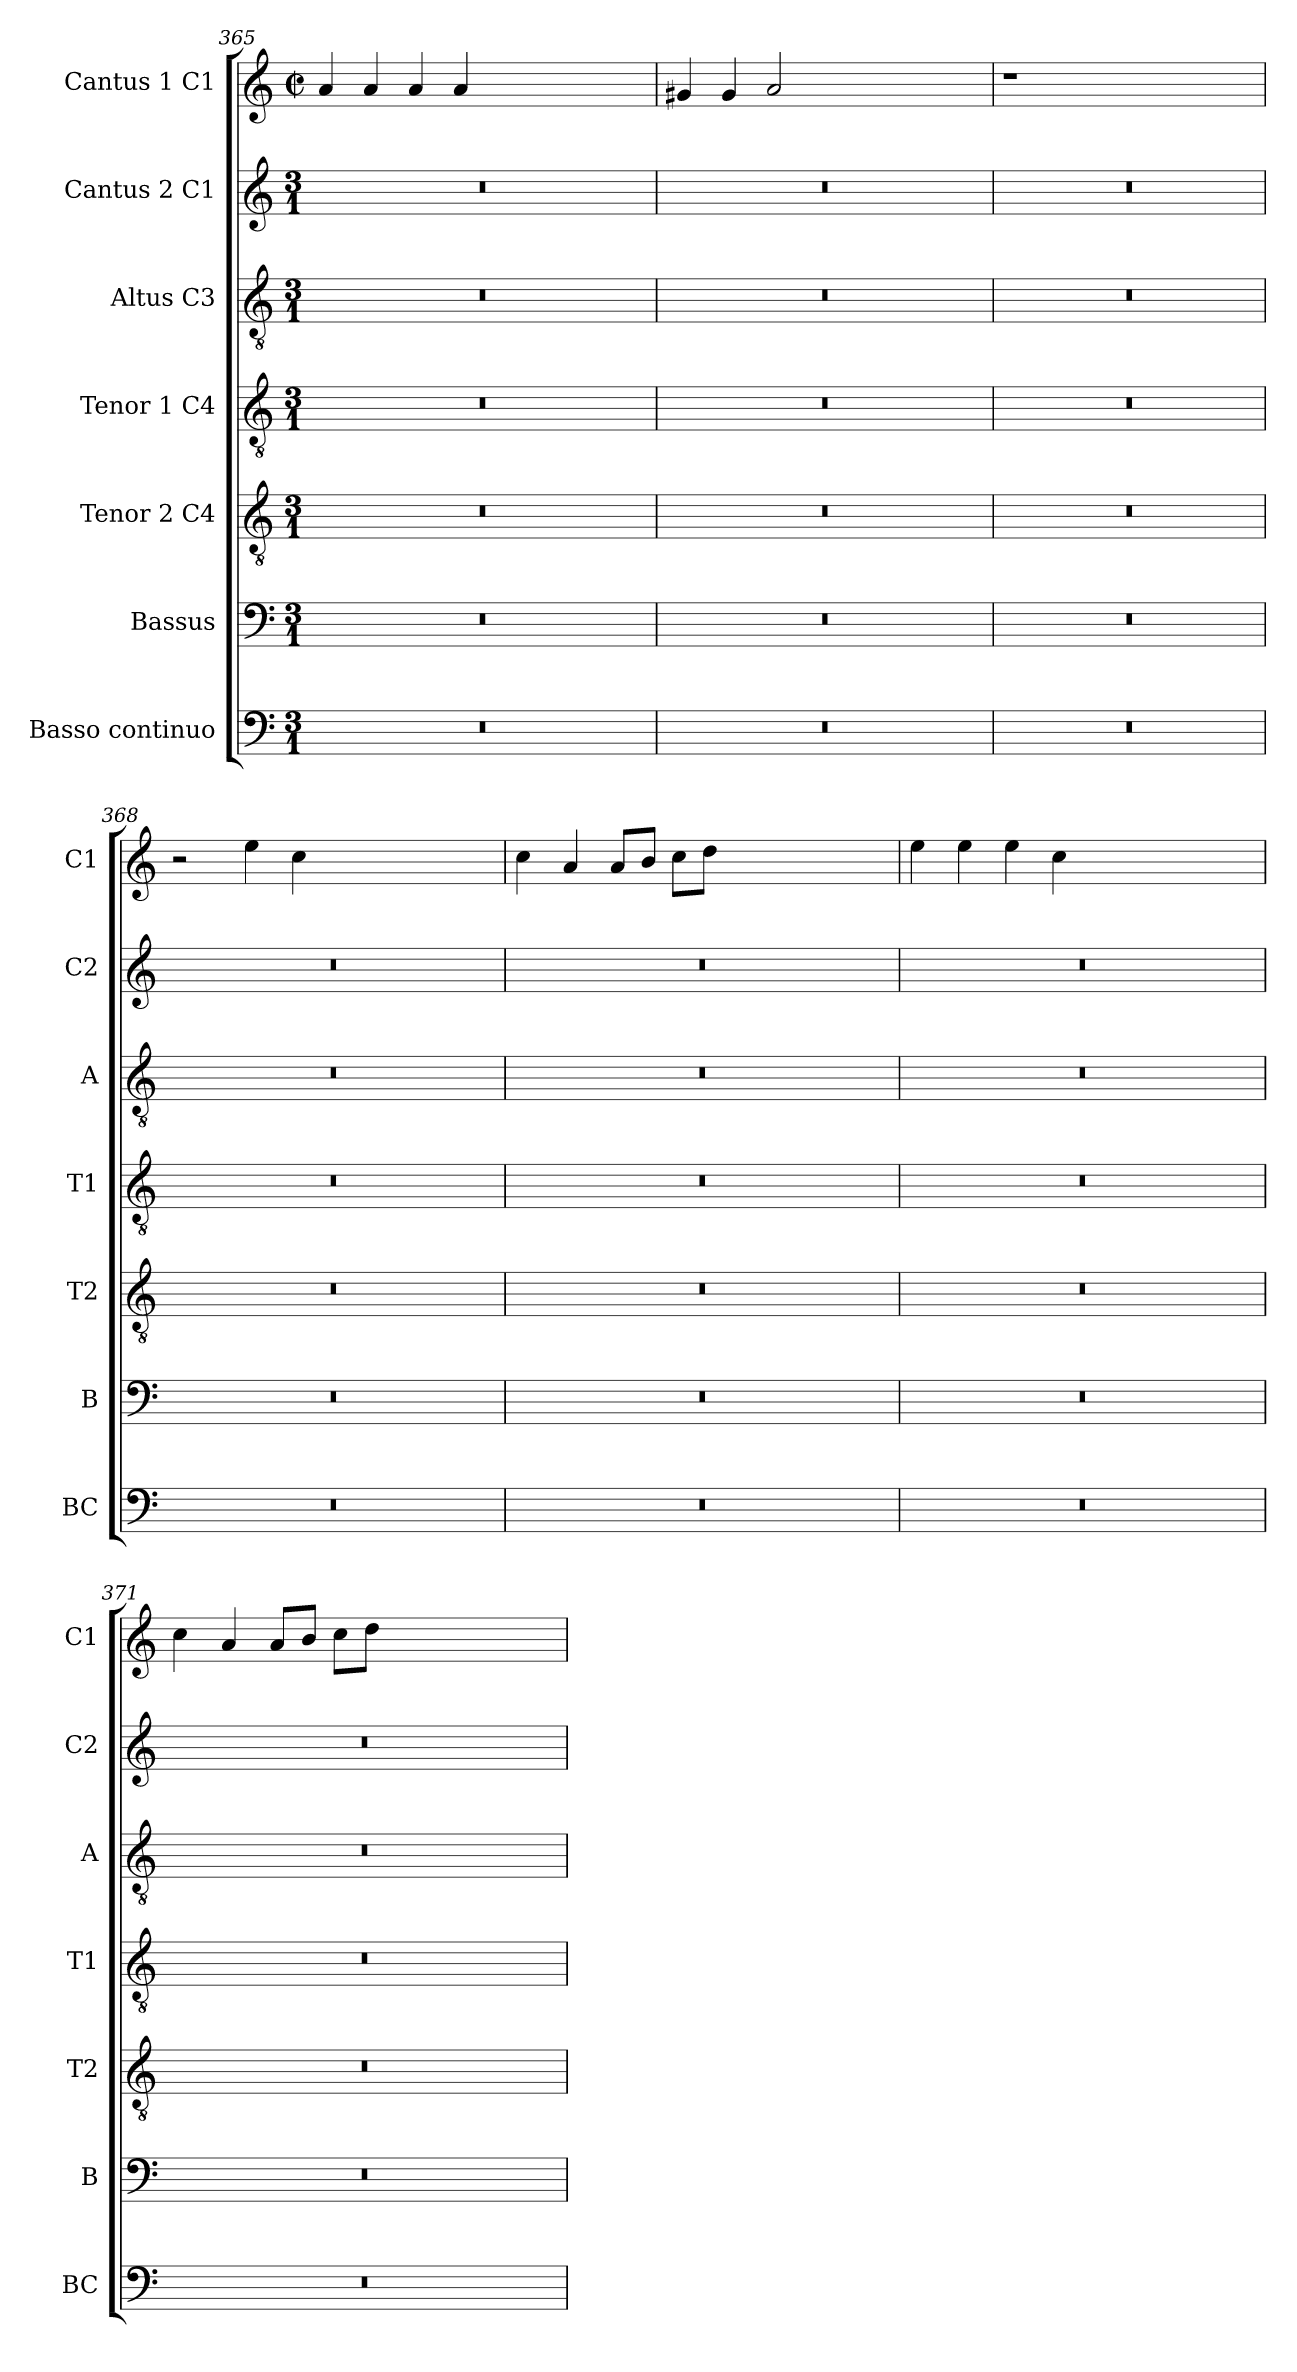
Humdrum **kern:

**kern	**kern	**kern	**kern	**kern	**kern	**kern
*part7	*part6	*part5	*part4	*part3	*part2	*part1
*staff7	*staff6	*staff5	*staff4	*staff3	*staff2	*staff1
*I"Basso continuo	*I"Bassus	*I"Tenor 2 C4	*I"Tenor 1 C4	*I"Altus C3	*I"Cantus 2 C1	*I"Cantus 1 C1
*I'BC	*I'B	*I'T2	*I'T1	*I'A	*I'C2	*I'C1
*clefF4	*clefF4	*clefGv2	*clefGv2	*clefGv2	*clefG2	*clefG2
*ITrd7c12	*	*	*	*	*	*
*k[]	*k[]	*k[]	*k[]	*k[]	*k[]	*k[]
*C:	*C:	*C:	*C:	*C:	*C:	*C:
*M3/1	*M3/1	*M3/1	*M3/1	*M3/1	*M3/1	*M2/2
*	*	*	*	*	*	*met(c|)
=365	=365	=365	=365	=365	=365	=365
0.r	0.r	0.r	0.r	0.r	0.r	4a/
.	.	.	.	.	.	4a/
.	.	.	.	.	.	4a/
.	.	.	.	.	.	4a/
.	.	.	.	.	.	0ryy
!!LO:LB:g=z
=366	=366	=366	=366	=366	=366	=366
0.r	0.r	0.r	0.r	0.r	0.r	4g#X/
.	.	.	.	.	.	4g#/
.	.	.	.	.	.	2a/
.	.	.	.	.	.	0ryy
=367	=367	=367	=367	=367	=367	=367
0.r	0.r	0.r	0.r	0.r	0.r	1r
.	.	.	.	.	.	0ryy
=368	=368	=368	=368	=368	=368	=368
0.r	0.r	0.r	0.r	0.r	0.r	2r
.	.	.	.	.	.	4ee\
.	.	.	.	.	.	4cc\
.	.	.	.	.	.	0ryy
=369	=369	=369	=369	=369	=369	=369
0.r	0.r	0.r	0.r	0.r	0.r	4cc\
.	.	.	.	.	.	4a/
.	.	.	.	.	.	8a/L
.	.	.	.	.	.	8b/J
.	.	.	.	.	.	8cc\L
.	.	.	.	.	.	8dd\J
.	.	.	.	.	.	0ryy
=370	=370	=370	=370	=370	=370	=370
0.r	0.r	0.r	0.r	0.r	0.r	4ee\
.	.	.	.	.	.	4ee\
.	.	.	.	.	.	4ee\
.	.	.	.	.	.	4cc\
.	.	.	.	.	.	0ryy
=371	=371	=371	=371	=371	=371	=371
0.r	0.r	0.r	0.r	0.r	0.r	4cc\
.	.	.	.	.	.	4a/
.	.	.	.	.	.	8a/L
.	.	.	.	.	.	8b/J
.	.	.	.	.	.	8cc\L
.	.	.	.	.	.	8dd\J
.	.	.	.	.	.	0ryy
=	=	=	=	=	=	=
*-	*-	*-	*-	*-	*-	*-
